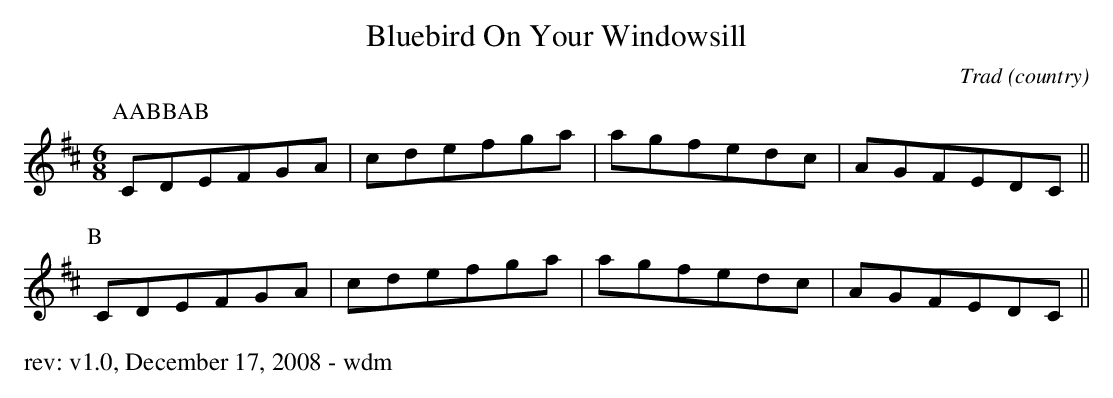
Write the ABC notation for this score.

X:1
T: Bluebird On Your Windowsill
O: Trad (country)
M: 6/8
K: Dmaj
P: AABBAB
P:A
CDEFGA|cdefga|agfedc|AGFEDC||
P:B
CDEFGA|cdefga|agfedc|AGFEDC||
